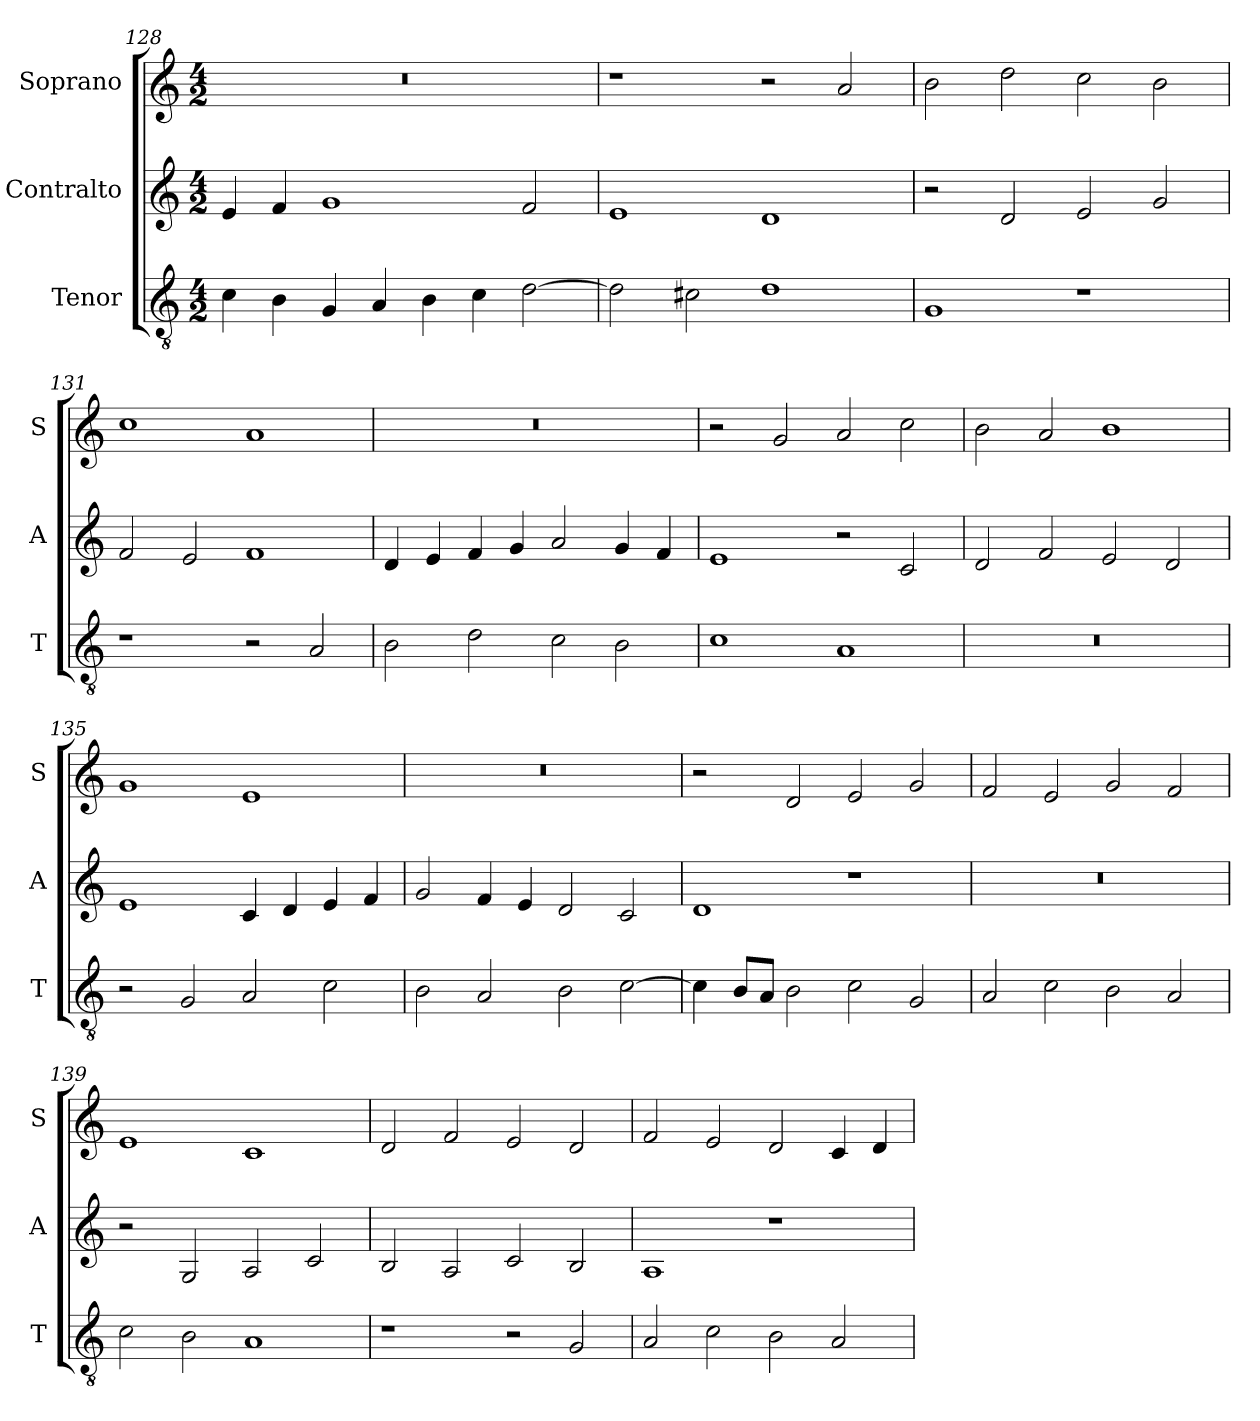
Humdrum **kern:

**kern	**kern	**kern
*part3	*part2	*part1
*staff3	*staff2	*staff1
*I"Tenor	*I"Contralto	*I"Soprano
*I'T	*I'A	*I'S
*clefGv2	*clefG2	*clefG2
*k[]	*k[]	*k[]
*E:phr	*E:phr	*E:phr
*M4/2	*M4/2	*M4/2
=128	=128	=128
4c	4e	0r
4B	4f	.
4G	1g	.
4A	.	.
4B	.	.
4c	.	.
[2d	2f	.
=129	=129	=129
2d]	1e	1r
2c#X	.	.
1d	1d	2r
.	.	2a
=130	=130	=130
1G	2r	2b
.	2d	2dd
1r	2e	2cc
.	2g	2b
=131	=131	=131
1r	2f	1cc
.	2e	.
2r	1f	1a
2A	.	.
=132	=132	=132
2B	4d	0r
.	4e	.
2d	4f	.
.	4g	.
2c	2a	.
2B	4g	.
.	4f	.
=133	=133	=133
1c	1e	2r
.	.	2g
1A	2r	2a
.	2c	2cc
=134	=134	=134
0r	2d	2b
.	2f	2a
.	2e	1b
.	2d	.
=135	=135	=135
2r	1e	1g
2G	.	.
2A	4c	1e
.	4d	.
2c	4e	.
.	4f	.
=136	=136	=136
2B	2g	0r
2A	4f	.
.	4e	.
2B	2d	.
[2c	2c	.
=137	=137	=137
4c]	1d	2r
8B/L	.	.
8A/J	.	.
2B	.	2d
2c	1r	2e
2G	.	2g
=138	=138	=138
2A	0r	2f
2c	.	2e
2B	.	2g
2A	.	2f
=139	=139	=139
2c	2r	1e
2B	2G	.
1A	2A	1c
.	2c	.
=140	=140	=140
1r	2B	2d
.	2A	2f
2r	2c	2e
2G	2B	2d
=141	=141	=141
2A	1A	2f
2c	.	2e
2B	1r	2d
2A	.	4c
.	.	4d
=	=	=
*-	*-	*-
